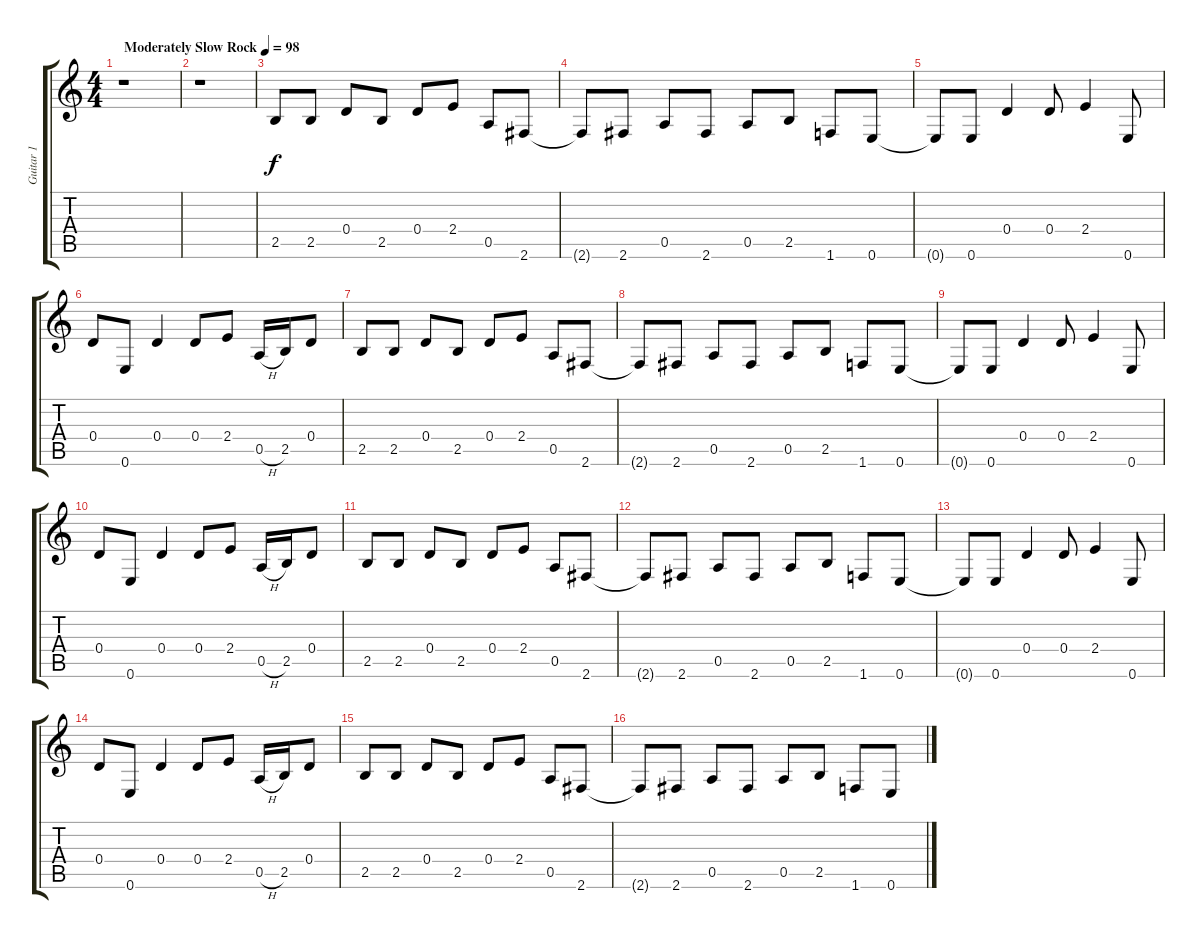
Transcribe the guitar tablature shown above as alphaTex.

\track ("Guitar 1" "Guitar 1") {instrument acousticguitarsteel}
\staff {score tabs}
\tuning (E4 B3 G3 D3 A2 E2) {hide}
\ts (4 4)
\tempo (98 "Moderately Slow Rock")
\clef g2
\ks c
r.1{dy f instrument acousticguitarsteel} |
r.1 |
2.5.8 2.5.8 0.4.8 2.5.8 0.4.8 2.4.8 0.5.8 2.6.8 |
2.6{t}.8 2.6.8 0.5.8 2.6.8 0.5.8 2.5.8 1.6.8 0.6.8 |
0.6{t}.8 0.6.8 0.4.4 0.4.8 2.4.4 0.6.8 |
0.4.8 0.6.8 0.4.4 0.4.8 2.4.8 0.5{h}.16 2.5.16 0.4.8 |
2.5.8 2.5.8 0.4.8 2.5.8 0.4.8 2.4.8 0.5.8 2.6.8 |
2.6{t}.8 2.6.8 0.5.8 2.6.8 0.5.8 2.5.8 1.6.8 0.6.8 |
0.6{t}.8 0.6.8 0.4.4 0.4.8 2.4.4 0.6.8 |
0.4.8 0.6.8 0.4.4 0.4.8 2.4.8 0.5{h}.16 2.5.16 0.4.8 |
2.5.8 2.5.8 0.4.8 2.5.8 0.4.8 2.4.8 0.5.8 2.6.8 |
2.6{t}.8 2.6.8 0.5.8 2.6.8 0.5.8 2.5.8 1.6.8 0.6.8 |
0.6{t}.8 0.6.8 0.4.4 0.4.8 2.4.4 0.6.8 |
0.4.8 0.6.8 0.4.4 0.4.8 2.4.8 0.5{h}.16 2.5.16 0.4.8 |
2.5.8 2.5.8 0.4.8 2.5.8 0.4.8 2.4.8 0.5.8 2.6.8 |
2.6{t}.8 2.6.8 0.5.8 2.6.8 0.5.8 2.5.8 1.6.8 0.6.8
